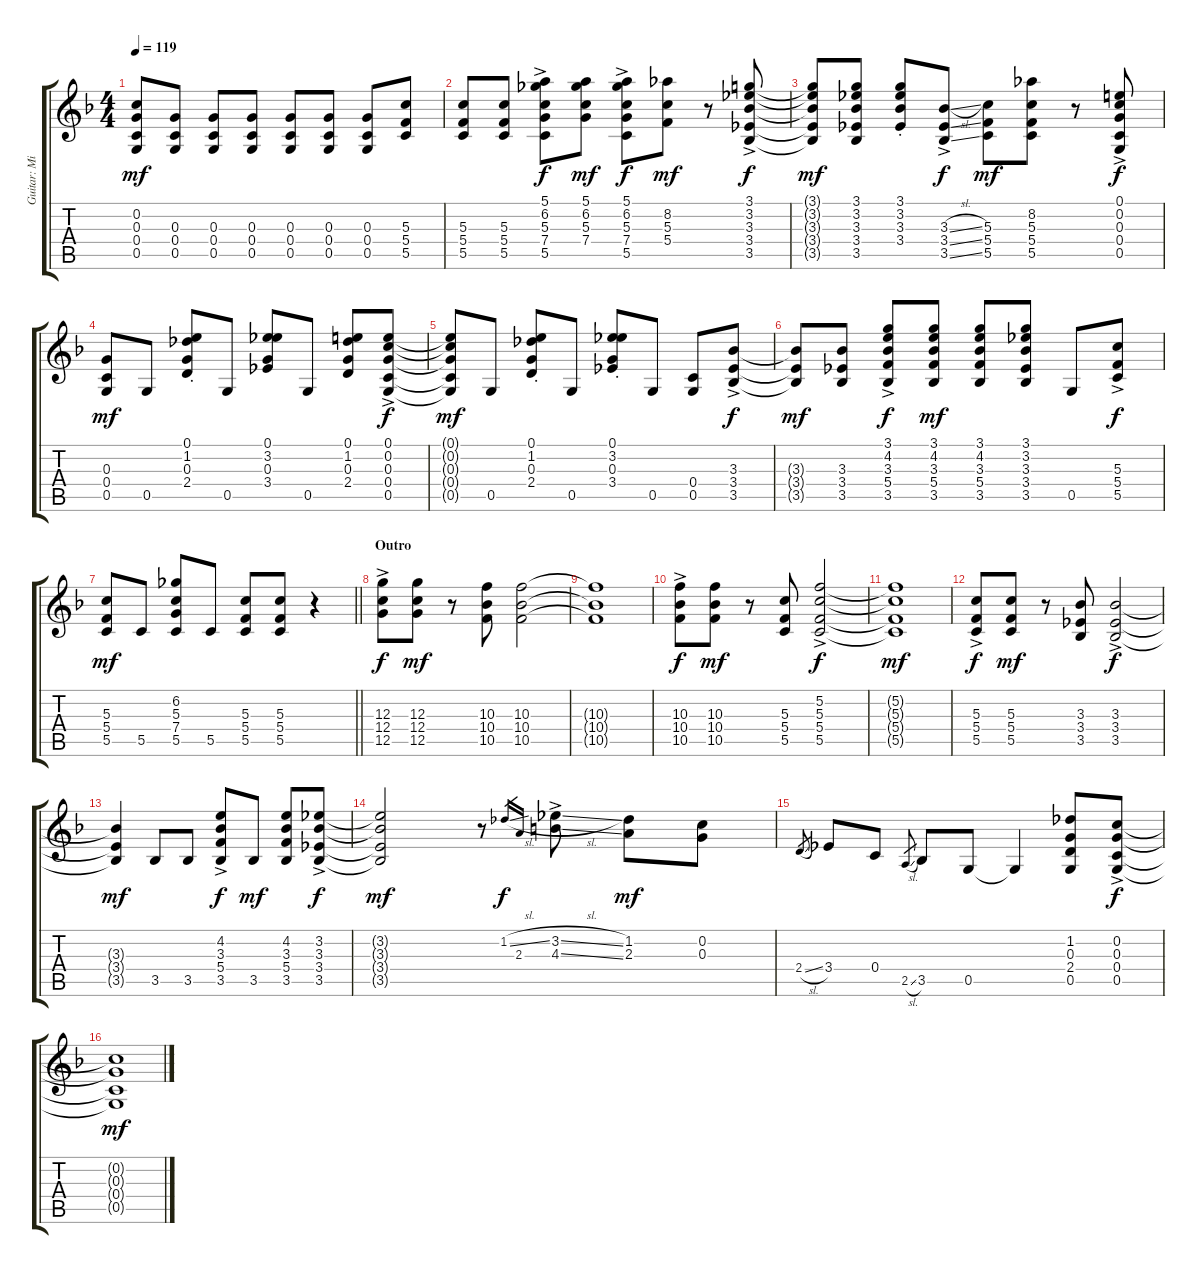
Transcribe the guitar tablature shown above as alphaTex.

\track ("Guitar: Mick" "Guitar: Mi") {instrument distortionguitar}
\staff {score tabs}
\tuning (E4 C4 G3 C3 G2 C2) {hide}
\ts (4 4)
\tempo 119
\clef g2
\ks f
(0.2 0.3 0.4 0.5).8{dy mf} (0.3 0.4 0.5).8 (0.3 0.4 0.5).8 (0.3 0.4 0.5).8 (0.3 0.4 0.5).8 (0.3 0.4 0.5).8 (0.3 0.4 0.5).8 (5.3 5.4 5.5).8 |
(5.3 5.4 5.5).8 (5.3 5.4 5.5).8 (5.1{ac} 6.2{ac} 5.3{ac} 7.4{ac} 5.5{ac}).8{dy f} (5.1 6.2 5.3 7.4).8{dy mf} (5.1{ac} 6.2{ac} 5.3{ac} 7.4{ac} 5.5{ac}).8{dy f} (8.2 5.3 5.4).8{dy mf} r.8 (3.1{ac} 3.2{ac} 3.3{ac} 3.4{ac} 3.5{ac}).8{dy f} |
(3.1{t} 3.2{t} 3.3{t} 3.4{t} 3.5{t}).8{dy mf} (3.1 3.2 3.3 3.4 3.5).8 (3.1{st} 3.2{st} 3.3{st} 3.4{st}).8 (3.3{sl ac} 3.4{ss ac} 3.5{ss ac}).8{dy f} (5.3 5.4 5.5).8{dy mf} (8.2 5.3 5.4 5.5).8 r.8 (0.1{ac} 0.2{ac} 0.3{ac} 0.4{ac} 0.5{ac}).8{dy f} |
(0.3 0.4 0.5).8{dy mf} 0.5.8 (0.1{st} 1.2{st} 0.3{st} 2.4{st}).8 0.5.8 (0.1 3.2 0.3 3.4).8 0.5.8 (0.1 1.2 0.3 2.4).8 (0.1{ac} 0.2{ac} 0.3{ac} 0.4{ac} 0.5{ac}).8{dy f} |
(0.1{t} 0.2{t} 0.3{t} 0.4{t} 0.5{t}).8{dy mf} 0.5.8 (0.1{st} 1.2{st} 0.3{st} 2.4{st}).8 0.5.8 (0.1{st} 3.2{st} 0.3{st} 3.4{st}).8 0.5.8 (0.4 0.5).8 (3.3{ac} 3.4{ac} 3.5{ac}).8{dy f} |
(3.3{t} 3.4{t} 3.5{t}).8{dy mf} (3.3 3.4 3.5).8 (3.1{ac} 4.2{ac} 3.3{ac} 5.4{ac} 3.5{ac}).8{dy f} (3.1 4.2 3.3 5.4 3.5).8{dy mf} (3.1 4.2 3.3 5.4 3.5).8 (3.1 3.2 3.3 3.4 3.5).8 0.5.8 (5.3{ac} 5.4{ac} 5.5{ac}).8{dy f} |
\barLineRight lightlight
(5.3 5.4 5.5).8{dy mf} 5.5.8 (6.2 5.3 7.4 5.5).8 5.5.8 (5.3 5.4 5.5).8 (5.3 5.4 5.5).8 r.4 |
\section ("" "Outro")
(12.3{ac} 12.4{ac} 12.5{ac}).8{dy f} (12.3 12.4 12.5).8{dy mf} r.8 (10.3 10.4 10.5).8 (10.3 10.4 10.5).2 |
(10.3{t} 10.4{t} 10.5{t}).1 |
(10.3{ac} 10.4{ac} 10.5{ac}).8{dy f} (10.3 10.4 10.5).8{dy mf} r.8 (5.3 5.4 5.5).8 (5.2{ac} 5.3{ac} 5.4{ac} 5.5{ac}).2{dy f} |
(5.2{t} 5.3{t} 5.4{t} 5.5{t}).1{dy mf} |
(5.3{ac} 5.4{ac} 5.5{ac}).8{dy f} (5.3 5.4 5.5).8{dy mf} r.8 (3.3 3.4 3.5).8 (3.3{ac} 3.4{ac} 3.5{ac}).2{dy f} |
(3.3{t} 3.4{t} 3.5{t}).4{dy mf} 3.5.8 3.5.8 (4.2{ac} 3.3{ac} 5.4{ac} 3.5{ac}).8{dy f} 3.5.8{dy mf} (4.2 3.3 5.4 3.5).8 (3.2{ac} 3.3{ac} 3.4{ac} 3.5{ac}).8{dy f} |
(3.2{t} 3.3{t} 3.4{t} 3.5{t}).2{dy mf} r.8 1.2{sl}.16{gr dy f} 2.3.16{gr} (3.2{sl ac} 4.3{ss ac}).8 (1.2 2.3).8{dy mf} (0.2 0.3).8 |
2.4{sl}.8{gr} 3.4.8 0.4.8 2.5{sl}.8{gr} 3.5.8 0.5.8 0.5{t}.4 (1.2 0.3 2.4 0.5).8 (0.2{ac} 0.3{ac} 0.4{ac} 0.5{ac}).8{dy f} |
(0.2{t} 0.3{t} 0.4{t} 0.5{t}).1{dy mf}
